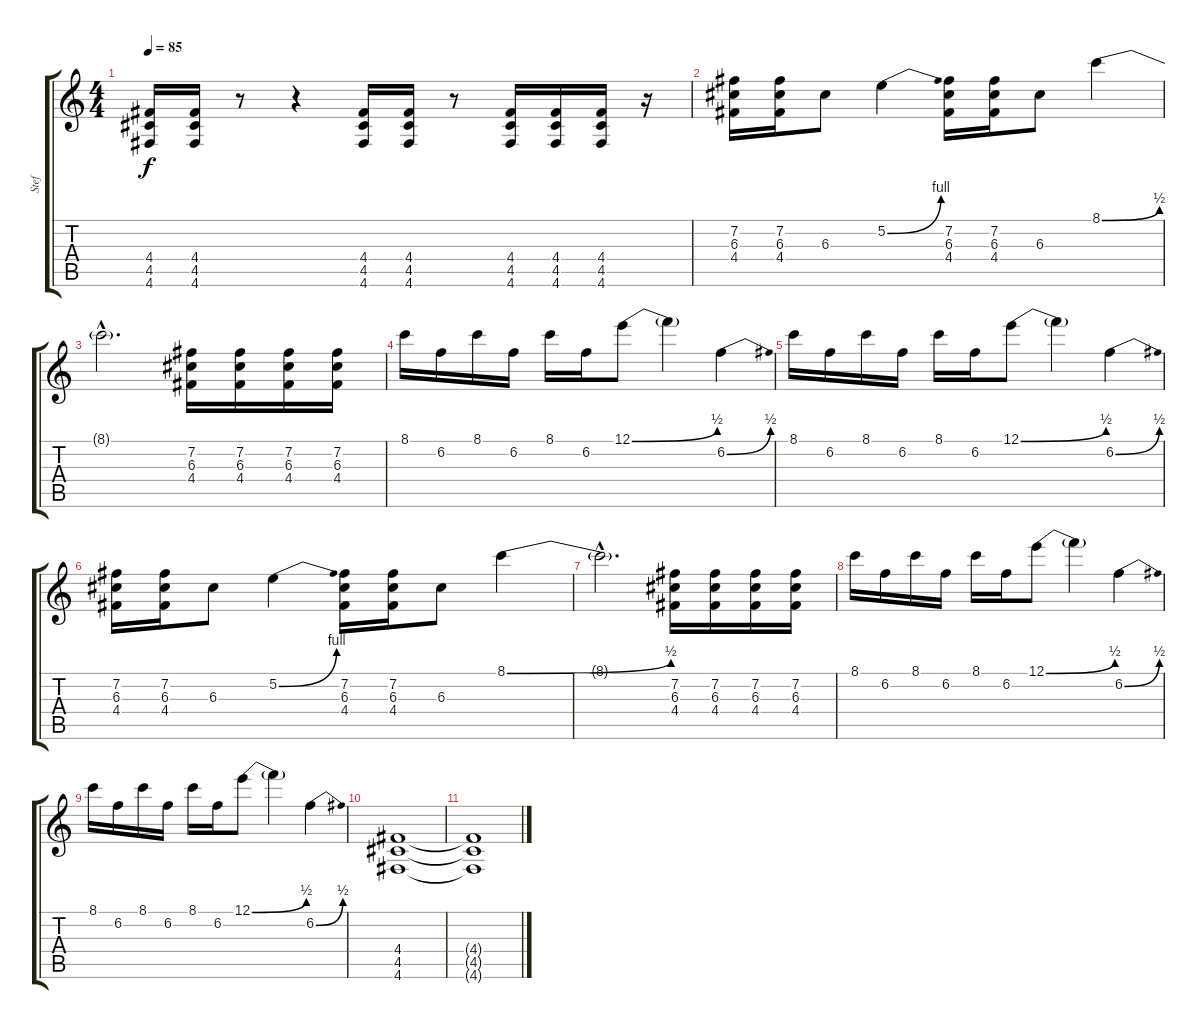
\track ("Stef" "Stef") {instrument distortionguitar}
\staff {score tabs}
\tuning (E4 B3 G3 D3 A2 D2) {hide}
\ts (4 4)
\tempo 85
\clef g2
\ks c
(4.4 4.5 4.6).16{dy f} (4.4 4.5 4.6).16 r.8 r.4 (4.4 4.5 4.6).16 (4.4 4.5 4.6).16 r.8 (4.4 4.5 4.6).16 (4.4 4.5 4.6).16 (4.4 4.5 4.6).16 r.16 |
(7.2 6.3 4.4).16 (7.2 6.3 4.4).16 6.3.8 5.2{be (bend 0 0 60 4)}.4 (7.2 6.3 4.4).16 (7.2 6.3 4.4).16 6.3.8 8.1{be (bend 0 0 60 2)}.4 |
8.1{hac t}.2{d} (7.2 6.3 4.4).16 (7.2 6.3 4.4).16 (7.2 6.3 4.4).16 (7.2 6.3 4.4).16 |
8.1.16 6.2.16 8.1.16 6.2.16 8.1.16 6.2.16 12.1{be (bend 0 0 60 2)}.8 12.1{t}.4 6.2{be (bend 0 0 60 2)}.4 |
8.1.16 6.2.16 8.1.16 6.2.16 8.1.16 6.2.16 12.1{be (bend 0 0 60 2)}.8 12.1{t}.4 6.2{be (bend 0 0 60 2)}.4 |
(7.2 6.3 4.4).16 (7.2 6.3 4.4).16 6.3.8 5.2{be (bend 0 0 60 4)}.4 (7.2 6.3 4.4).16 (7.2 6.3 4.4).16 6.3.8 8.1{be (bend 0 0 60 2)}.4 |
8.1{hac t}.2{d} (7.2 6.3 4.4).16 (7.2 6.3 4.4).16 (7.2 6.3 4.4).16 (7.2 6.3 4.4).16 |
8.1.16 6.2.16 8.1.16 6.2.16 8.1.16 6.2.16 12.1{be (bend 0 0 60 2)}.8 12.1{t}.4 6.2{be (bend 0 0 60 2)}.4 |
8.1.16 6.2.16 8.1.16 6.2.16 8.1.16 6.2.16 12.1{be (bend 0 0 60 2)}.8 12.1{t}.4 6.2{be (bend 0 0 60 2)}.4 |
(4.4 4.5 4.6).1{volume 0} |
(4.4{t} 4.5{t} 4.6{t}).1
